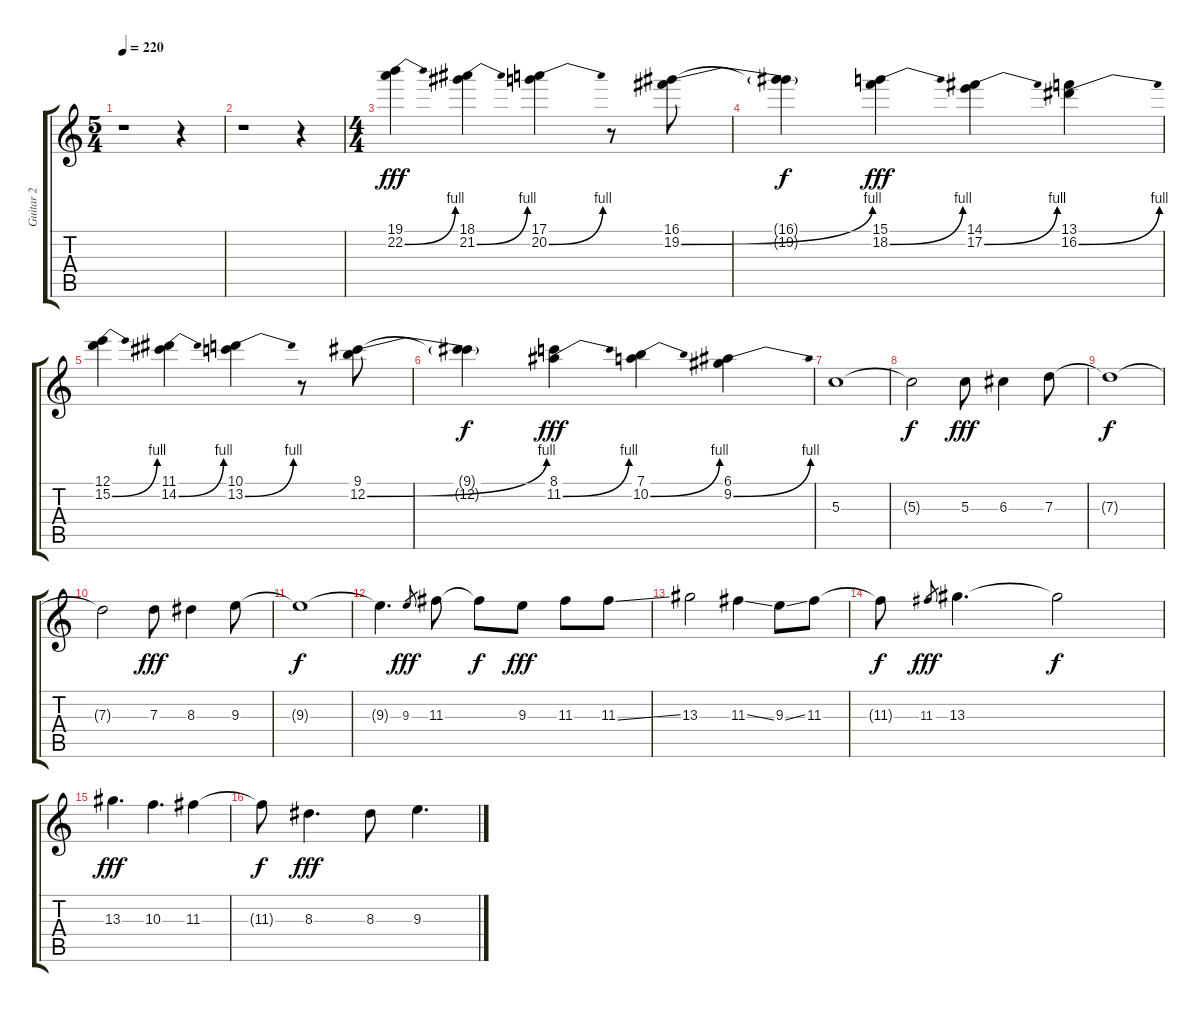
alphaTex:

\track ("Guitar 2" "Guitar 2") {instrument distortionguitar}
\staff {score tabs}
\tuning (E4 B3 G3 D3 A2 E2) {hide}
\ts (5 4)
\tempo 220
\clef g2
\ks c
r.1{dy fff} r.4 |
r.1 r.4 |
\ts (4 4)
(19.1 22.2{be (bend 0 0 60 4)}).4 (18.1 21.2{be (bend 0 0 60 4)}).4 (17.1 20.2{be (bend 0 0 60 4)}).4 r.8 (16.1 19.2{be (bend 0 0 60 4)}).8 |
(16.1{t} 19.2{t}).4{dy f} (15.1 18.2{be (bend 0 0 60 4)}).4{dy fff} (14.1 17.2{be (bend 0 0 60 4)}).4 (13.1 16.2{be (bend 0 0 60 4)}).4 |
(12.1 15.2{be (bend 0 0 60 4)}).4 (11.1 14.2{be (bend 0 0 60 4)}).4 (10.1 13.2{be (bend 0 0 60 4)}).4 r.8 (9.1 12.2{be (bend 0 0 60 4)}).8 |
(9.1{t} 12.2{t}).4{dy f} (8.1 11.2{be (bend 0 0 60 4)}).4{dy fff} (7.1 10.2{be (bend 0 0 60 4)}).4 (6.1 9.2{be (bend 0 0 60 4)}).4 |
5.3.1 |
5.3{t}.2{dy f} 5.3.8{dy fff} 6.3.4 7.3.8 |
7.3{t}.1{dy f} |
7.3{t}.2 7.3.8{dy fff} 8.3.4 9.3.8 |
9.3{t}.1{dy f} |
9.3{t}.4{d} 9.3.8{gr dy fff} 11.3.8 11.3{t}.8{dy f} 9.3.8{dy fff} 11.3.8 11.3{ss}.8 |
13.3.2 11.3{ss}.4 9.3{ss}.8 11.3.8 |
11.3{t}.8{dy f} 11.3.8{gr dy fff} 13.3.4{d} 13.3{t}.2{dy f} |
13.3.4{d dy fff} 10.3.4{d} 11.3.4 |
11.3{t}.8{dy f} 8.3.4{d dy fff} 8.3.8 9.3.4{d}
